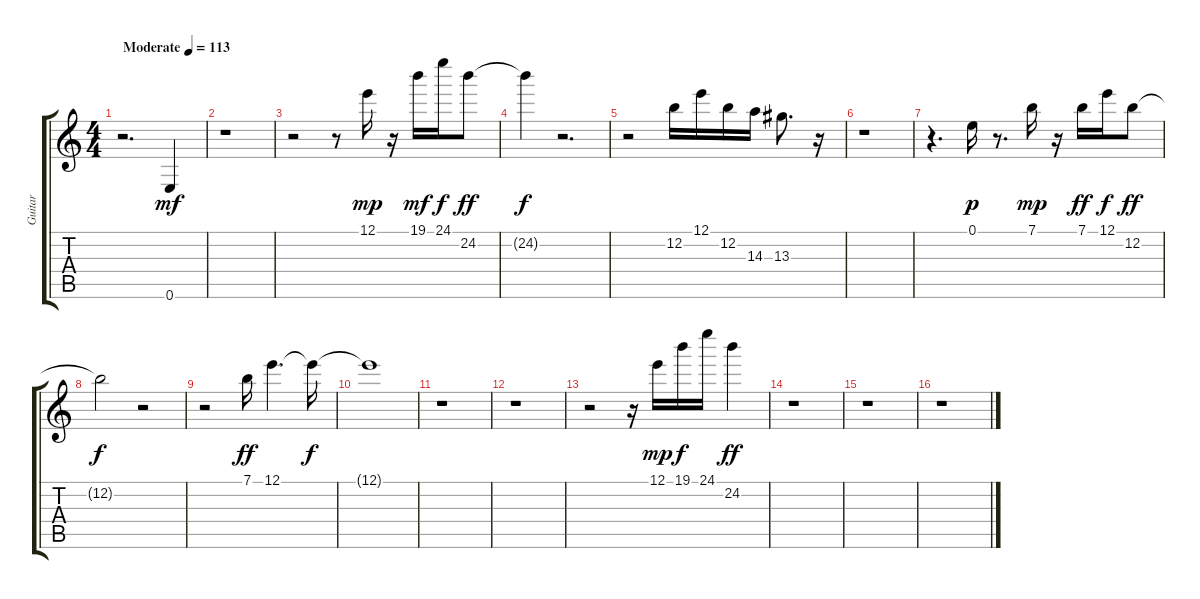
\track ("Guitar" "Guitar") {instrument overdrivenguitar}
\staff {score tabs}
\tuning (E4 B3 G3 D3 A2 E2) {hide}
\ts (4 4)
\tempo (113 "Moderate")
\clef g2
\ks c
r.2{d dy mf instrument overdrivenguitar} 0.6.4 |
r.1 |
r.2 r.8 12.1.16{dy mp} r.16 19.1.16{dy mf} 24.1.16{dy f} 24.2.8{dy ff} |
24.2{t}.4{dy f} r.2{d} |
r.2 12.2.16 12.1.16 12.2.16 14.3.16 13.3.8{d} r.16 |
r.1 |
r.4{d} 0.1.16{dy p} r.8{d} 7.1.16{dy mp} r.16 7.1.16{dy ff} 12.1.16{dy f} 12.2.8{dy ff} |
12.2{t}.2{dy f} r.2 |
r.2 7.1.16{dy ff} 12.1.4{d} 12.1{t}.16{dy f} |
12.1{t}.1 |
r.1 |
r.1 |
r.2 r.16 12.1.16{dy mp} 19.1.16{dy f} 24.1.16 24.2.4{dy ff} |
r.1 |
r.1 |
r.1
